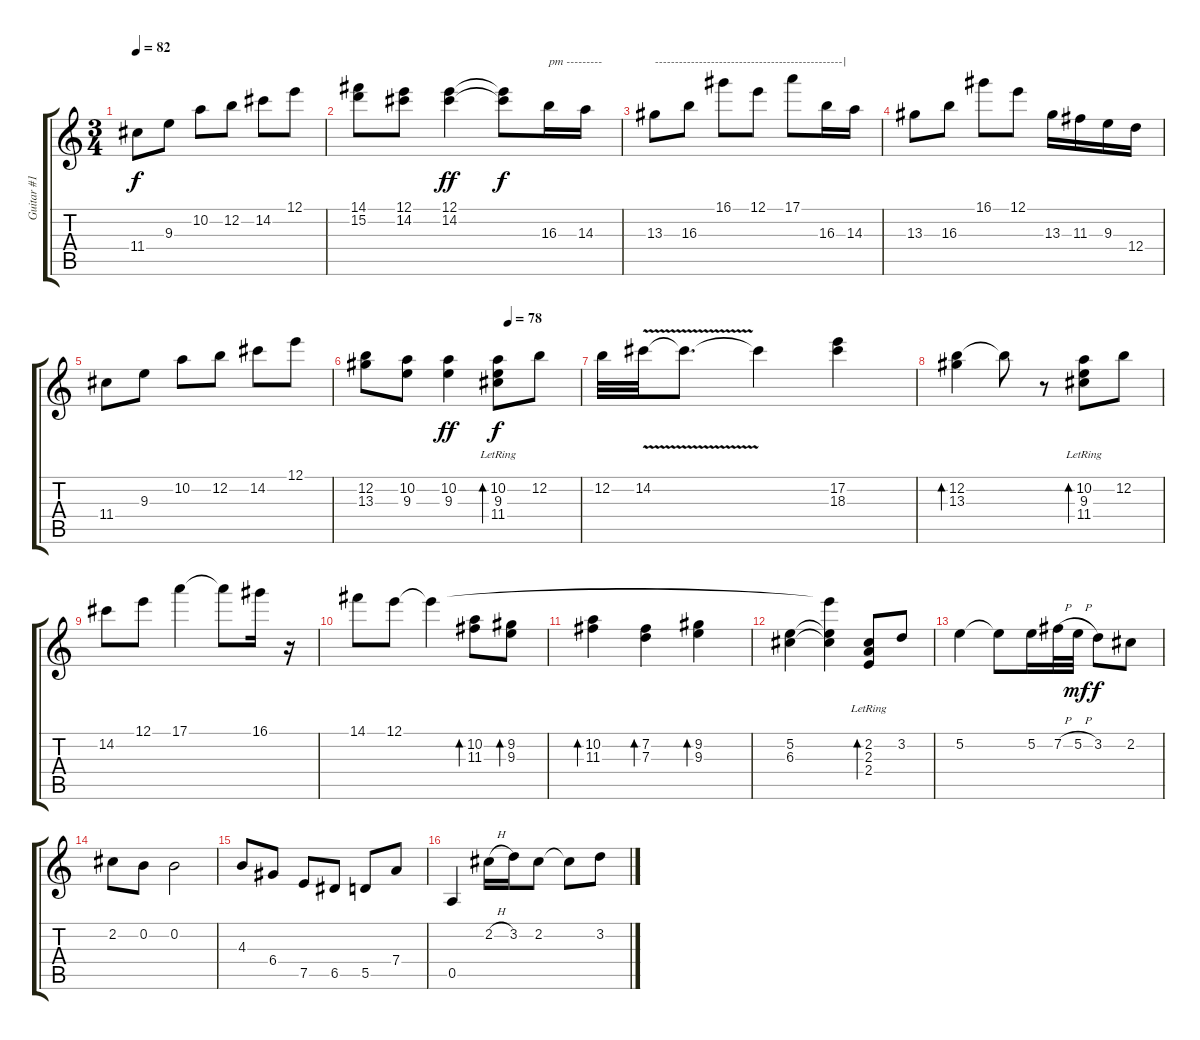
\track ("Guitar #1" "Guitar #1") {instrument acousticguitarnylon}
\staff {score tabs}
\tuning (E4 B3 G3 D3 A2 E2) {hide}
\ts (3 4)
\tempo 82
\clef g2
\ks c
11.4.8{dy f} 9.3.8 10.2.8 12.2.8 14.2.8 12.1.8 |
(14.1 15.2).8 (12.1 14.2).8 (12.1 14.2).4{dy ff} (12.1{t} 14.2{t}).8{dy f} 16.3.16{txt "pm ---------"} 14.3.16 |
13.3.8{txt "-----------------------------------------------|"} 16.3.8 16.1.8 12.1.8 17.1.8 16.3.16 14.3.16 |
13.3.8 16.3.8 16.1.8 12.1.8 13.3.16 11.3.16 9.3.16 12.4.16 |
11.4.8 9.3.8 10.2.8 12.2.8 14.2.8 12.1.8 |
\tempo (78 0.6666666666666666)
(12.2 13.3).8 (10.2 9.3).8 (10.2 9.3).4{dy ff} (10.2{lr} 9.3 11.4{lr}).8{bd 120 dy f} 12.2.8 |
12.2.32 14.2{v}.32 14.2{t}.8{d} 14.2{t}.4 (17.2 18.3).4 |
(12.2 13.3).4{bd 120} 12.2{t}.8 r.8 (10.2 9.3{lr} 11.4{lr}).8{bd 240} 12.2.8 |
14.2.8 12.1.8 17.1.4 17.1{t}.8 16.1.16 r.16 |
14.1.8 12.1.8 12.1{t}.4 (10.2 11.3).8{bd 120} (9.2 9.3).8{bd 120} |
(10.2 11.3).4{bd 120} (7.2 7.3).4{bd 120} (9.2 9.3).4{bd 120} |
(5.2 6.3).4 (12.1{t} 5.2{t} 6.3{t}).4 (2.2 2.3{lr} 2.4{lr}).8{bd 120} 3.2.8 |
5.2.4 5.2{t}.8 5.2.16 7.2{h}.32 5.2{h}.32{dy mf} 3.2.8{dy f} 2.2.8 |
2.2.8 0.2.8 0.2.2 |
4.3.8 6.4.8 7.5.8 6.5.8 5.5.8 7.4.8 |
0.5.4 2.2{h}.16 3.2.16 2.2.8 2.2{t}.8 3.2.8
